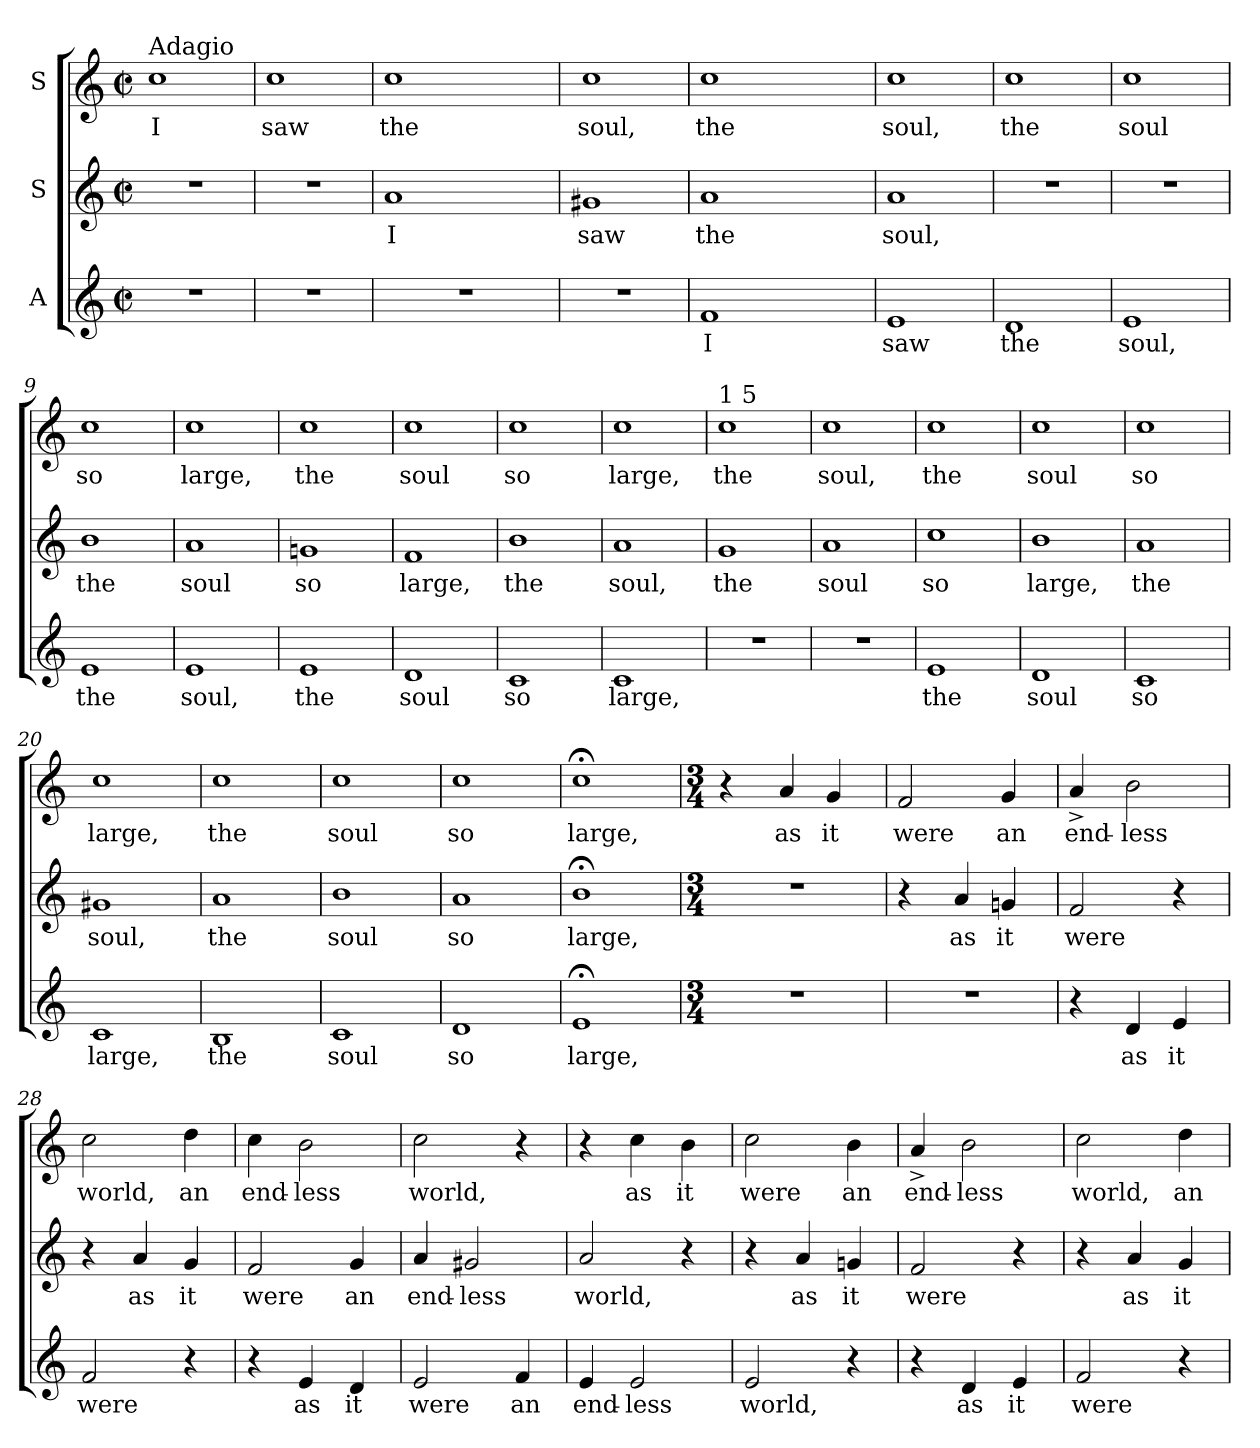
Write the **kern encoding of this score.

**kern	**text	**kern	**text	**kern	**text
*part3	*part3	*part2	*part2	*part1	*part1
*staff3	*staff3	*staff2	*staff2	*staff1	*staff1
*I"A	*	*I"S	*	*I"S	*
*clefG2	*	*clefG2	*	*clefG2	*
*k[]	*	*k[]	*	*k[]	*
*C:	*	*C:	*	*C:	*
*M2/2	*	*M2/2	*	*M2/2	*
*met(c|)	*	*met(c|)	*	*met(c|)	*
=1	=1	=1	=1	=1	=1
!	!	!	!	!LO:TX:a:t=Adagio	!
!	!	!	!	!	!LO:LY:b
1r	.	1r	.	1cc	I
=2	=2	=2	=2	=2	=2
!	!	!	!	!	!LO:LY:b
1r	.	1r	.	1cc	saw
=3	=3	=3	=3	=3	=3
!	!	!	!LO:LY:b	!	!LO:LY:b
*	*	*^	*	*	*
1r	.	1a	4ryy	I	1cc	the
.	.	.	16ryy	.	.	.
.	.	.	2ryy	.	.	.
.	.	.	8.ryy	.	.	.
=4	=4	=4	=4	=4	=4	=4
!	!	!	!	!LO:LY:b	!	!LO:LY:b
*	*	*v	*v	*	*	*
1r	.	1g#X	saw	1cc	soul,
=5	=5	=5	=5	=5	=5
!	!LO:LY:b	!	!LO:LY:b	!	!LO:LY:b
*^	*	*	*	*	*
1f	4ryy	I	1a	the	1cc	the
.	16ryy	.	.	.	.	.
.	2ryy	.	.	.	.	.
.	8.ryy	.	.	.	.	.
=6	=6	=6	=6	=6	=6	=6
!	!	!LO:LY:b	!	!LO:LY:b	!	!LO:LY:b
*v	*v	*	*	*	*	*
1e	saw	1a	soul,	1cc	soul,
=7	=7	=7	=7	=7	=7
!	!LO:LY:b	!	!	!	!LO:LY:b
1d	the	1r	.	1cc	the
=8	=8	=8	=8	=8	=8
!	!LO:LY:b	!	!	!	!LO:LY:b
1e	soul,	1r	.	1cc	soul
=9	=9	=9	=9	=9	=9
!	!LO:LY:b	!	!LO:LY:b	!	!LO:LY:b
1e	the	1b	the	1cc	so
=10	=10	=10	=10	=10	=10
!	!LO:LY:b	!	!LO:LY:b	!	!LO:LY:b
1e	soul,	1a	soul	1cc	large,
=11	=11	=11	=11	=11	=11
!	!LO:LY:b	!	!LO:LY:b	!	!LO:LY:b
1e	the	1gn	so	1cc	the
=12	=12	=12	=12	=12	=12
!	!LO:LY:b	!	!LO:LY:b	!	!LO:LY:b
1d	soul	1f	large,	1cc	soul
=13	=13	=13	=13	=13	=13
!	!LO:LY:b	!	!LO:LY:b	!	!LO:LY:b
1c	so	1b	the	1cc	so
=14	=14	=14	=14	=14	=14
!	!LO:LY:b	!	!LO:LY:b	!	!LO:LY:b
1c	large,	1a	soul,	1cc	large,
!!LO:LB:g=z
=15	=15	=15	=15	=15	=15
!	!	!	!	!LO:TX:a:t=1 5	!
!	!	!	!LO:LY:b	!	!LO:LY:b
1r	.	1g	the	1cc	the
=16	=16	=16	=16	=16	=16
!	!	!	!LO:LY:b	!	!LO:LY:b
1r	.	1a	soul	1cc	soul,
=17	=17	=17	=17	=17	=17
!	!LO:LY:b	!	!LO:LY:b	!	!LO:LY:b
1e	the	1cc	so	1cc	the
=18	=18	=18	=18	=18	=18
!	!LO:LY:b	!	!LO:LY:b	!	!LO:LY:b
1d	soul	1b	large,	1cc	soul
=19	=19	=19	=19	=19	=19
!	!LO:LY:b	!	!LO:LY:b	!	!LO:LY:b
1c	so	1a	the	1cc	so
=20	=20	=20	=20	=20	=20
!	!LO:LY:b	!	!LO:LY:b	!	!LO:LY:b
1c	large,	1g#X	soul,	1cc	large,
=21	=21	=21	=21	=21	=21
!	!LO:LY:b	!	!LO:LY:b	!	!LO:LY:b
1B	the	1a	the	1cc	the
=22	=22	=22	=22	=22	=22
!	!LO:LY:b	!	!LO:LY:b	!	!LO:LY:b
1c	soul	1b	soul	1cc	soul
=23	=23	=23	=23	=23	=23
!	!LO:LY:b	!	!LO:LY:b	!	!LO:LY:b
1d	so	1a	so	1cc	so
=24	=24	=24	=24	=24	=24
!	!LO:LY:b	!	!LO:LY:b	!	!LO:LY:b
1e;	large,	1b;<	large,	1cc;<	large,
=25	=25	=25	=25	=25	=25
*M3/4	*	*M3/4	*	*M3/4	*
!	!	!	!	!LO:TX:a:t=Allegro	!
!LO:N:vis=1	!	!LO:N:vis=1	!	!	!
*	*	*	*	*^	*
2.r	.	2.r	.	4r	8.ryy	.
.	.	.	.	.	2ryy	.
!	!	!	!	!	!	!LO:LY:b
.	.	.	.	4a/	.	as
!	!	!	!	!	!	!LO:LY:b
.	.	.	.	4g/	.	it
.	.	.	.	.	16ryy	.
=26	=26	=26	=26	=26	=26	=26
!LO:N:vis=1	!	!	!	!	!	!LO:LY:b
*	*	*^	*	*v	*v	*
2.r	.	4r	8..ryy	.	2f/	were
.	.	.	2ryy	.	.	.
!	!	!	!	!LO:LY:b	!	!
.	.	4a/	.	as	.	.
!	!	!	!	!LO:LY:b	!	!LO:LY:b
.	.	4gn/	.	it	4g/	an
.	.	.	32ryy	.	.	.
!!LO:LB:g=z
=27	=27	=27	=27	=27	=27	=27
!	!	!	!	!LO:LY:b	!	!LO:LY:b
*^	*	*v	*v	*	*	*
4r	8..ryy	.	2f/	were	4a^</	end-
.	2ryy	.	.	.	.	.
!	!	!LO:LY:b	!	!	!	!LO:LY:b
4d/	.	as	.	.	2b\	-less
!	!	!LO:LY:b	!	!	!	!
4e/	.	it	4r	.	.	.
.	32ryy	.	.	.	.	.
=28	=28	=28	=28	=28	=28	=28
!	!	!LO:LY:b	!	!	!	!LO:LY:b
*v	*v	*	*	*	*	*
2f/	were	4r	.	2cc\	world,
!	!	!	!LO:LY:b	!	!
.	.	4a/	as	.	.
!	!	!	!LO:LY:b	!	!LO:LY:b
4r	.	4g/	it	4dd\	an
=29	=29	=29	=29	=29	=29
!	!	!	!LO:LY:b	!	!LO:LY:b
4r	.	2f/	were	4cc\	end-
!	!LO:LY:b	!	!	!	!LO:LY:b
4e/	as	.	.	2b\	-less
!	!LO:LY:b	!	!LO:LY:b	!	!
4d/	it	4g/	an	.	.
=30	=30	=30	=30	=30	=30
!	!LO:LY:b	!	!LO:LY:b	!	!LO:LY:b
2e/	were	4a/	end-	2cc\	world,
!	!	!	!LO:LY:b	!	!
.	.	2g#X/	-less	.	.
!	!LO:LY:b	!	!	!	!
4f/	an	.	.	4r	.
=31	=31	=31	=31	=31	=31
!	!LO:LY:b	!	!LO:LY:b	!	!
4e/	end-	2a/	world,	4r	.
!	!LO:LY:b	!	!	!	!LO:LY:b
2e/	-less	.	.	4cc\	as
!	!	!	!	!	!LO:LY:b
.	.	4r	.	4b\	it
=32	=32	=32	=32	=32	=32
!	!LO:LY:b	!	!	!	!LO:LY:b
2e/	world,	4r	.	2cc\	were
!	!	!	!LO:LY:b	!	!
.	.	4a/	as	.	.
!	!	!	!LO:LY:b	!	!LO:LY:b
4r	.	4gn/	it	4b\	an
=33	=33	=33	=33	=33	=33
!	!	!	!LO:LY:b	!	!LO:LY:b
4r	.	2f/	were	4a^</	end-
!	!LO:LY:b	!	!	!	!LO:LY:b
4d/	as	.	.	2b\	-less
!	!LO:LY:b	!	!	!	!
4e/	it	4r	.	.	.
!!LO:PB:g=z
=34	=34	=34	=34	=34	=34
!	!LO:LY:b	!	!	!	!LO:LY:b
2f/	were	4r	.	2cc\	world,
!	!	!	!LO:LY:b	!	!
.	.	4a/	as	.	.
!	!	!	!LO:LY:b	!	!LO:LY:b
4r	.	4g/	it	4dd\	an
=	=	=	=	=	=
*-	*-	*-	*-	*-	*-
